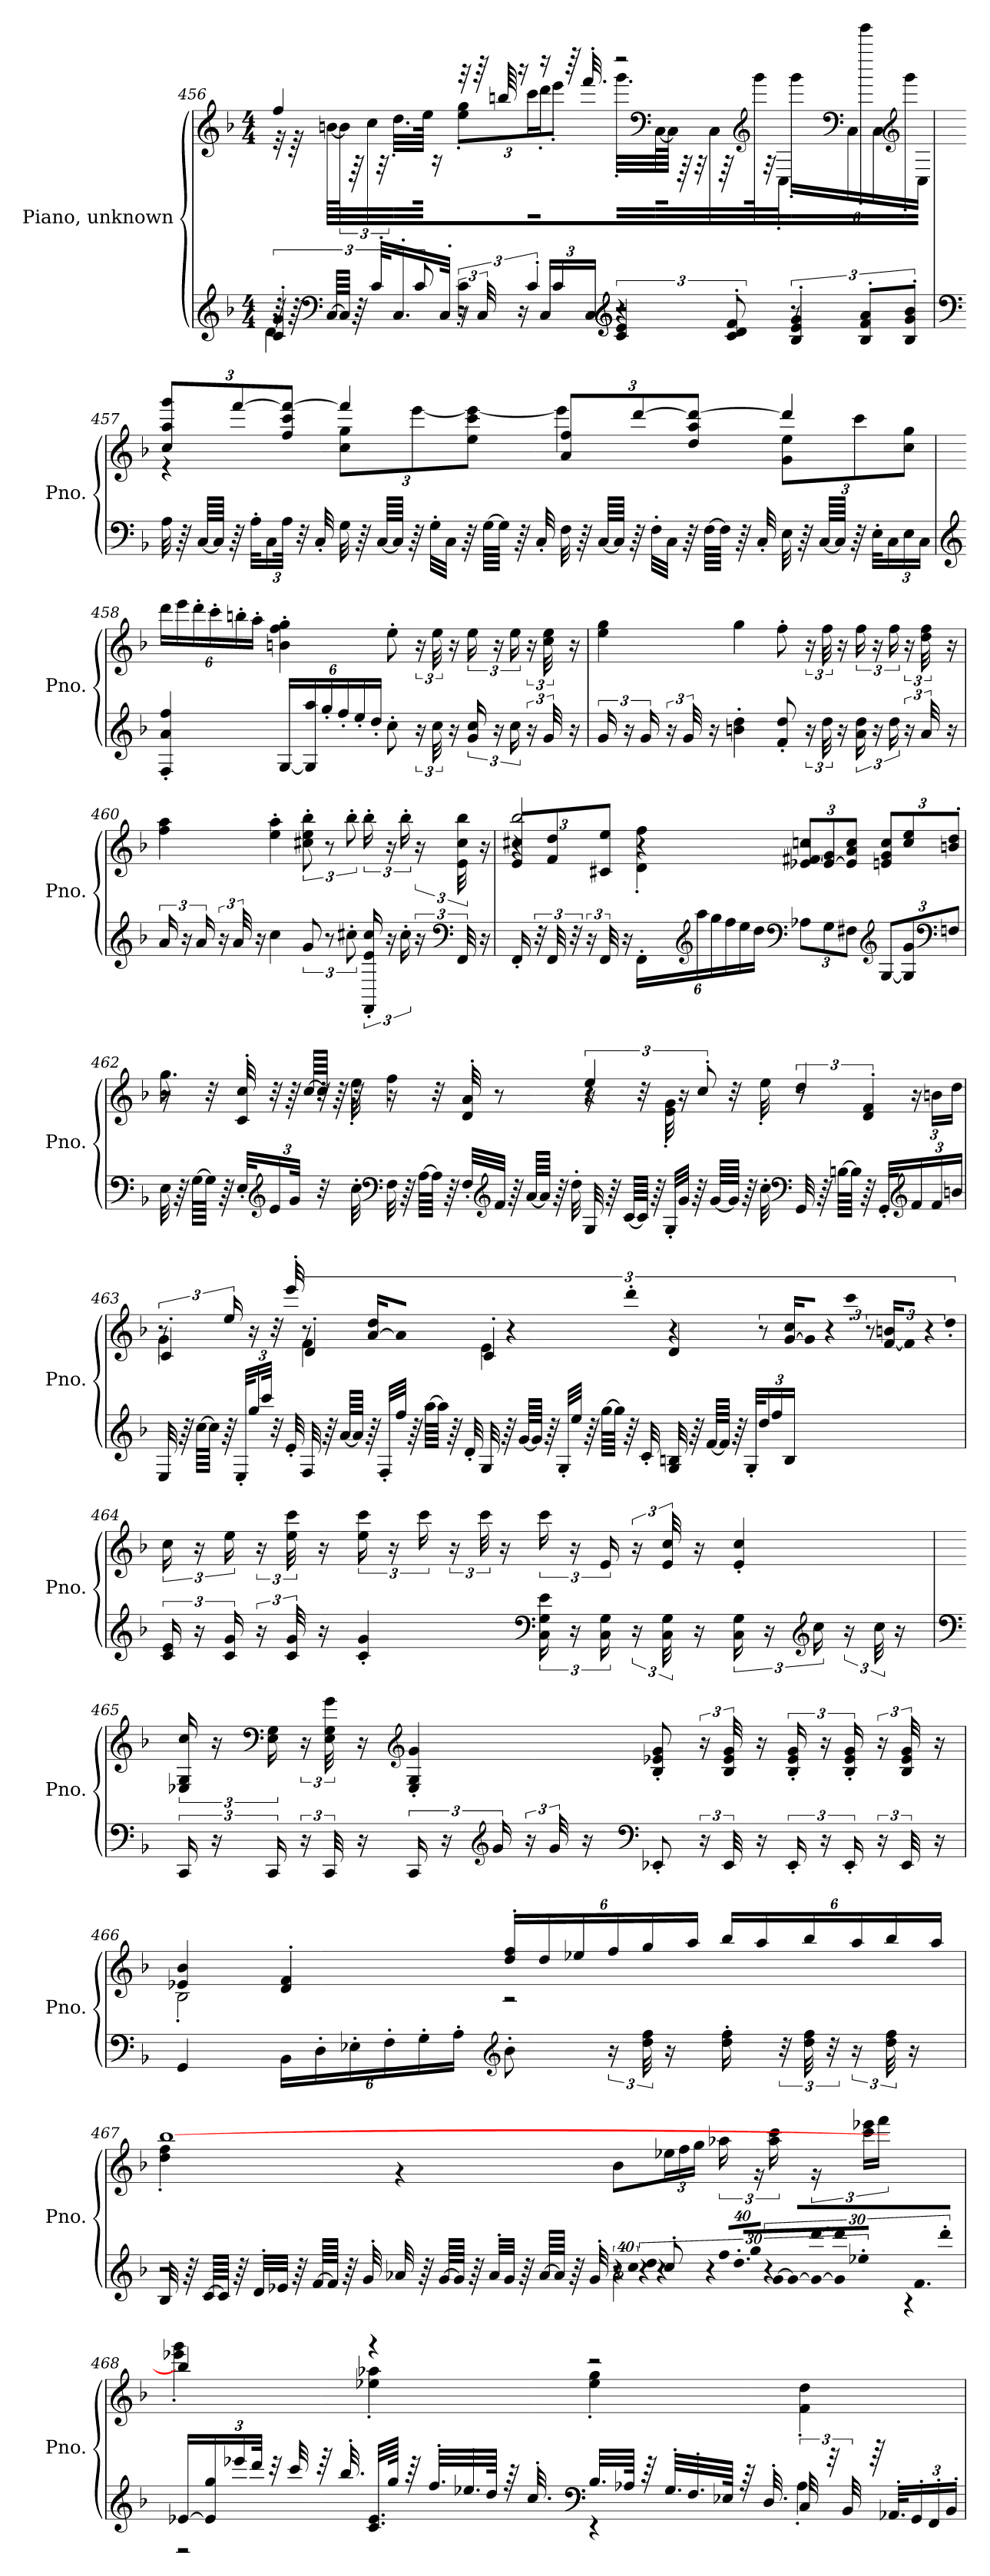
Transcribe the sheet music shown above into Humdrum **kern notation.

**kern	**kern
*part1	*part1
*staff2	*staff1
*I"Piano, unknown	*
*I'Pno.	*
!!LO:LB:g=z
*clefG2	*clefG2
*k[b-]	*k[b-]
*M4/4	*M4/4
=456	=456
*^	*^
*	*^	*	*
6c/' 6g/'	4d\	32r	4ff/	32r
.	.	64r	.	64r
*clefF4	*	*	*	*
.	.	[64C/LLLL	.	[64bn\LLLL
.	.	64C/JJJJ]	.	96b\JJJJ]
.	.	.	.	96r
.	.	64r	.	.
.	.	.	.	48cc\
.	.	32c'/KLL	.	.
.	.	.	.	48r
.	.	16.C'/	.	32.dd'\LLL
12c'/	.	.	.	.
.	.	.	.	64ee\JJJk
.	.	.	.	16r
.	.	32C'/JJk	.	.
*	*	*	*	*Xbrackettup
12r	4c'\	24r	32r	12ee\' 12gg\'L
.	.	.	64r	.
.	.	48C/	.	.
.	.	.	64bbn/	.
.	.	16r	16r	.
6c'/	.	.	.	24ccc\L
*	*	*Xbrackettup	*	*
.	.	24C/LL	16r	24ddd'\J
.	.	24c/	.	12eee'\J
.	.	.	64r	.
.	.	.	32.fff'/	.
.	.	24C/JJ	.	.
*clefG2	*	*	*	*
*brackettup	*	*	*	*
6c/ 6e/	2r	4r	2r	32.ggg'\LLL
*	*	*	*clefF4	*
.	.	.	.	[64C\L
.	.	.	.	64C\JJJJ]
.	.	.	.	64r
.	.	.	.	32r
.	.	.	.	32C\
.	.	.	.	64r
12c/' 12d/' 12f/'	.	.	.	.
*	*	*	*clefG2	*
.	.	.	.	64ggg\
.	.	.	.	32r
.	.	.	.	32C'\
12r	.	4B-/' 4e/' 4g/'	.	24ggg'\LL
*	*	*	*clefF4	*
.	.	.	.	24C\
12B-/' 12f/' 12a/'L	.	.	.	24ggg'\
.	.	.	.	24C\
*	*	*	*clefG2	*
12B-/' 12g/' 12b-/'J	.	.	.	24ggg'\
.	.	.	.	24C\JJ
*v	*v	*v	*	*
!!LO:LB:g=z	!!
=457	=457	=457
*clefF4	*	*
32A\	12cc/ 12aa/ 12ggg/L	4r
64r	.	.
[64C/LLLL	.	.
64C/JJJJ]	.	.
64r	.	.
.	[12fff/	.
32A'\KLL	.	.
*Xbrackettup	*	*
24C\	.	.
48A\JJk	12ff/ 12ccc/ 12fff/_J	.
32r	.	.
32C'/	.	.
32G\	4fff/]	12cc\ 12gg\L
64r	.	.
[64C/LLLL	.	.
64C/JJJJ]	.	.
64r	.	.
.	.	[12eee\
32G'\LLL	.	.
32C\JJJ	.	.
64r	.	.
.	.	12ee\ 12ccc\ 12eee\_J
[64G\LLLL	.	.
64G\JJJJ]	.	.
64r	.	.
32C'/	.	.
32F\	12a/ 12ff/L	4eee\]
64r	.	.
[64C/LLLL	.	.
64C/JJJJ]	.	.
64r	.	.
.	[12ddd/	.
32F'\LLL	.	.
32C\JJJ	.	.
64r	.	.
.	12dd/ 12aa/ 12ddd/_J	.
[64F\LLLL	.	.
64F\JJJJ]	.	.
64r	.	.
32C'/	.	.
32E\	4ddd/]	12g\ 12ee\L
64r	.	.
[64C/LLLL	.	.
64C/JJJJ]	.	.
64r	.	.
.	.	12ccc\
32E'\KLL	.	.
24C\	.	.
24E\	.	12cc\ 12gg\J
24C\JJ	.	.
*	*v	*v
!!LO:LB:g=z
=458	=458
*clefG2	*
4F/' 4a/' 4ff/'	24ddd\LL
.	24eee\
.	24ddd'\
.	24ccc'\
.	24bbn'\
.	24aa'\JJ
[24G/LL	4bn\' 4ff\' 4gg\'
24G/] 24aa/	.
24gg'/	.
24ff'/	.
24ee'/	.
24dd'/JJ	.
8cc'\	8ee'\
*brackettup	*brackettup
24r	24r
48cc\	48ee\
16r	16r
24g/ 24cc/	24ee\
24r	24r
24cc\	24ee\
24r	24r
48g/	48cc\ 48ee\
16r	16r
=459	=459
24g/	4ee\ 4gg\
24r	.
24g/	.
24r	.
48g/	.
16r	.
4bn\' 4dd\'	4gg\
8f/' 8dd/'	8ff'\
24r	24r
48dd\	48ff\
16r	16r
24a\ 24dd\	24ff\
24r	24r
24dd\	24ff\
24r	24r
48a/	48dd\ 48ff\
16r	16r
!!LO:LB:g=z
=460	=460
24a/	4ff\ 4aa\
24r	.
24a/	.
24r	.
48a/	.
16r	.
4cc\	4ee\' 4aa\'
12g/	12cc#X\' 12ee\' 12bb-\'
12r	12r
12cc#X'\	12bb-'\
24FF/' 24e/' 24cc#/'	24bb-'\
24r	24r
24cc#'\	24bb-'\
24r	24r
*clefF4	*
48FF/	48e\ 48cc#\ 48bb-\
16r	16r
!!LO:LB:g=z
=461	=461
*	*^
*	*	*^
*	*	*	*Xbrackettup
16FF'/	2bb-/	4r	12e/ 12cc#X/L
48r	.	.	.
48FF/	.	.	12f/ 12dd/
48r	.	.	.
24r	.	.	.
48FF/	.	.	12c#X/ 12ee/J
16r	.	.	.
*Xbrackettup	*	*	*
24FF'\LL	.	4d\' 4ff\'	4r
*clefG2	*	*	*
24aa\	.	.	.
24gg\	.	.	.
24ff\	.	.	.
24ee\	.	.	.
24dd\JJ	.	.	.
*clefF4	*	*	*
12A-X\L	2r	2r	[12e-X/ 12f#X/ 12ccn/L
12G\	.	.	12e-/_ 12g/
12F#X\J	.	.	12e-/] 12a/ 12cc/J
*clefG2	*	*	*
[12G/L	.	.	12en/ 12g/ 12cc/L
12G/] 12g/	.	.	12cc/ 12ee/
*clefF4	*	*	*
12Fn/J	.	.	12bn/' 12dd/'J
!!LO:PB:g=z	!!	!!
=462	=462	=462	=462
32E\	2r	8.gg\	16r
64r	.	.	.
[64G\LLLL	.	.	.
64G\JJJJ]	.	.	32r
64r	.	.	.
32E'/KLL	.	.	32c/' 32cc/'
*clefG2	*	*	*
24e/	.	.	32r
.	.	.	64r
48g/JJk	.	.	.
.	.	.	[64cc/LLLL
32r	.	32r	64cc/JJJJ]
.	.	.	64r
32cc'\	.	32ee'\	32r
*clefF4	*	*	*
32F\	.	4ff\	16r
64r	.	.	.
[64A\LLLL	.	.	.
64A\JJJJ]	.	.	32r
64r	.	.	.
32F'/LLL	.	.	32d/' 32a/'
*clefG2	*	*	*
32f/JJJ	.	.	8r
64r	.	.	.
[64a/LLLL	.	.	.
64a/JJJJ]	.	.	.
64r	.	.	.
32dd'\	.	.	.
*	*	*	*brackettup
32G/	4r	16r	6ee/
64r	.	.	.
[64c/LLLL	.	.	.
64c/JJJJ]	.	32r	.
64r	.	.	.
32G'/LLL	.	32e\' 32g\'	.
32g/JJJ	.	16r	.
64r	.	.	.
.	.	.	12cc'/
[64g/LLLL	.	.	.
64g/JJJJ]	.	32r	.
64r	.	.	.
32cc'\	.	32ee'\	.
*clefF4	*	*	*
32GG/	4dd/	8r	12r
64r	.	.	.
[64Bn\LLLL	.	.	.
64B\JJJJ]	.	.	.
64r	.	.	.
.	.	.	6d/' 6f/'
32GG'/KLL	.	.	.
*clefG2	*	*	*
24f/	.	24r	.
24f/	.	24bn\LL	.
24bn/JJ	.	24dd\JJ	.
!!LO:LB:g=z	!!	!!
=463	=463	=463	=463
32E/	12r	4g\	4c'/
64r	.	.	.
[64cc\LLLL	.	.	.
64cc\JJJJ]	.	.	.
64r	.	.	.
.	24ee/	.	.
32E'/KLL	.	.	.
24gg/	16r	.	.
48ccc/JJk	.	.	.
32r	32r	.	.
32e'/	32eee'/	.	.
32F/	12r	4f\	4d'/
64r	.	.	.
[64a/LLLL	.	.	.
64a/JJJJ]	.	.	.
64r	.	.	.
.	[24a/ 24dd/LL	.	.
32F'/LLL	.	.	.
32ff/JJJ	16a/JJ]	.	.
64r	.	.	.
[64aa\LLLL	.	.	.
64aa\JJJJ]	32r	.	.
64r	.	.	.
32d'/	32ddd'/	.	.
32G/	12r	4e\	4c'/
64r	.	.	.
[64g/LLLL	.	.	.
64g/JJJJ]	.	.	.
64r	.	.	.
.	[24g/ 24cc/LL	.	.
32G'/LLL	.	.	.
32ee/JJJ	16g/JJ]	.	.
64r	.	.	.
[64gg\LLLL	.	.	.
64gg\JJJJ]	32r	.	.
64r	.	.	.
32c'/	32ccc'/	.	.
32G/ 32Bn/	12r	4r	4d/
64r	.	.	.
[64f/LLLL	.	.	.
64f/JJJJ]	.	.	.
64r	.	.	.
.	[24f/ 24bn/LL	.	.
32G'/KLL	.	.	.
24dd/	16f/JJ]	.	.
24ff/	.	.	.
.	32r	.	.
24B/JJ	.	.	.
.	32dd'/	.	.
*	*v	*v	*v
!!LO:LB:g=z
=464	=464
*brackettup	*
24c/ 24e/	24cc\
24r	24r
24c/ 24g/	24ee\
24r	24r
48c/ 48g/	48ee\ 48ccc\
16r	16r
4c/' 4g/'	24ee\ 24ccc\
.	24r
.	24ccc\
.	24r
.	48ccc\
.	16r
*clefF4	*
24C\ 24G\ 24e\	24ccc\
24r	24r
24C\ 24G\	24e/
24r	24r
48C\ 48G\	48e/ 48cc/
16r	16r
24C\ 24G\	4e/' 4cc/'
24r	.
*clefG2	*
24cc\	.
24r	.
48cc\	.
16r	.
!!LO:LB:g=z
=465	=465
*clefF4	*
24CC/	24E-X/ 24G/ 24cc/
24r	24r
*	*clefF4
24CC/	24E-\ 24G\
24r	24r
48CC/	48E-\ 48G\ 48g\
16r	16r
*	*clefG2
24CC/	4E-/' 4G/' 4g/'
24r	.
*clefG2	*
24g/	.
24r	.
48g/	.
16r	.
*clefF4	*
8EE-X'/	8B-/' 8e-X/' 8g/'
24r	24r
48EE-/	48B-/ 48e-/ 48g/
16r	16r
24EE-'/	24B-/' 24e-/' 24g/'
24r	24r
24EE-'/	24B-/' 24e-/' 24g/'
24r	24r
48EE-/	48B-/ 48e-/ 48g/
16r	16r
!!LO:LB:g=z
=466	=466
*	*^
4GG/	4e-X/ 4b-/	2B-'\
*Xbrackettup	*	*
24BB-\LL	4d/' 4f/'	.
24D'\	.	.
24E-X'\	.	.
24F'\	.	.
24G'\	.	.
24A'\JJ	.	.
*clefG2	*	*
*	*Xbrackettup	*
8b-'\	24dd/' 24ff/'LL	2r
.	24dd/	.
.	24ee-X/	.
*brackettup	*	*
24r	24ff/	.
48dd\ 48ff\	24gg/	.
16r	.	.
.	24aa/JJ	.
16dd\' 16ff\'	24bb-/LL	.
.	24aa/	.
48r	.	.
48dd\ 48ff\	24bb-/	.
48r	.	.
24r	24aa/	.
48dd\ 48ff\	24bb-/	.
16r	.	.
.	24aa/JJ	.
!!LO:LB:g=z	!!
=467	=467	=467
*^	*	*
*	*^	*	*
2r	2r	32B-/	[1bb-	4dd\' 4ff\'
.	.	64r	.	.
.	.	[64c/LLLL	.	.
.	.	64c/JJJJ]	.	.
.	.	64r	.	.
.	.	32d'/LLL	.	.
.	.	32e-X/JJJ	.	.
.	.	64r	.	.
.	.	[64f/LLLL	.	.
.	.	64f/JJJJ]	.	.
.	.	64r	.	.
.	.	32g'/	.	.
.	.	32a-X/	.	4r
.	.	64r	.	.
.	.	[64g/LLLL	.	.
.	.	64g/JJJJ]	.	.
.	.	64r	.	.
.	.	32a-'/LLL	.	.
.	.	32g/JJJ	.	.
.	.	64r	.	.
.	.	[64a-/LLLL	.	.
.	.	64a-/JJJJ]	.	.
.	.	64r	.	.
.	.	32g'/	.	.
!	!	!LO:N:vis=32	!	!
8r	2a-\	640%23r	.	8b-\L
!	!	!LO:N:vis=32	!	!
.	.	640%23cc/	.	.
!	!	!LO:N:vis=64	!	!
.	.	960%17r	.	.
!	!	!LO:N:vis=64	!	!
.	.	960%17dd/	.	.
!	!	!LO:N:vis=32	!	!
.	.	640%23r	.	.
8cc'/	.	.	.	24ee-X\L
!	!	!LO:N:vis=64	!	!
.	.	960%17r	.	.
!	!	!LO:N:vis=32.	!	!
.	.	1920%103dd'/LLL	.	.
.	.	.	.	24ff\
.	.	.	.	24gg\JJ
!	!	!LO:N:vis=32	!	!
.	.	640%23ee-X'/JJJ	.	.
!LO:N:vis=32	!	!	!	!
*	*	*	*	*brackettup
640%23ff/LLL	.	.	.	24aa-X\
.	.	4r	.	.
!LO:N:vis=32	!	!	!	!
640%23gg/JJJ	.	.	.	.
.	.	.	.	24r
!LO:N:vis=64	!	!	!	!
960%17r	.	.	.	.
.	.	.	.	24aa-\ 24ccc\
!LO:N:vis=64	!	!	!	!
[960%17g/	.	.	.	.
!LO:N:vis=64	!	!	!	!
960%17g/LLLL_	.	.	.	.
!LO:N:vis=64	!	!	!	!
960%17g/_ [960%17ddd/	.	.	.	24r
!LO:N:vis=64	!	!	!	!
960%17g/] 960%17ddd/]J	.	.	.	.
1920ryy	.	.	.	.
!LO:N:vis=32.	!	!	!	!
1920%103f/	.	.	.	.
.	.	.	.	24ccc\ 24eee-X\LL
.	.	.	.	24fff\JJ
!LO:N:vis=32	!	!	!	!
640%23ddd'/JJJ	.	.	.	.
.	1920ryy	.	1920ryy	1920ryy
*v	*v	*v	*	*
!!LO:PB:g=z	!!
=468	=468	=468
*Xbrackettup	*	*
*^	*	*
[24e-X/LL	2r	4bb-/]	4eee-X\' 4ggg\'
24e-/] 24gg/	.	.	.
24eee-X/	.	.	.
*brackettup	*	*	*
48ddd/JJk	.	.	.
48r	.	.	.
48ccc/	.	.	.
64r	.	.	.
32.bb-'/	.	.	.
32.c/ 32.e-/LLL	.	4r	4ee-X\' 4aa-X\'
64gg/JJJk	.	.	.
64r	.	.	.
32.ff'/LLL	.	.	.
32.ee-X'/	.	.	.
64dd/JJJk	.	.	.
64r	.	.	.
32.cc'/	.	.	.
*clefF4	*	*	*
32.B-/LLL	4r	2r	4ee-\' 4gg\'
64A-X/JJJk	.	.	.
64r	.	.	.
32.G'/LLL	.	.	.
32.F'/	.	.	.
64E-X/JJJk	.	.	.
64r	.	.	.
32.D'/	.	.	.
48C/	4A-'\	.	4f\' 4dd\'
48r	.	.	.
48BB-/	.	.	.
64r	.	.	.
32.AA-X'/KLL	.	.	.
*Xbrackettup	*	*	*
24GG'/	.	.	.
24FF'/	.	.	.
24BB-'/JJ	.	.	.
*v	*v	*	*
*	*v	*v
=	=
*-	*-
